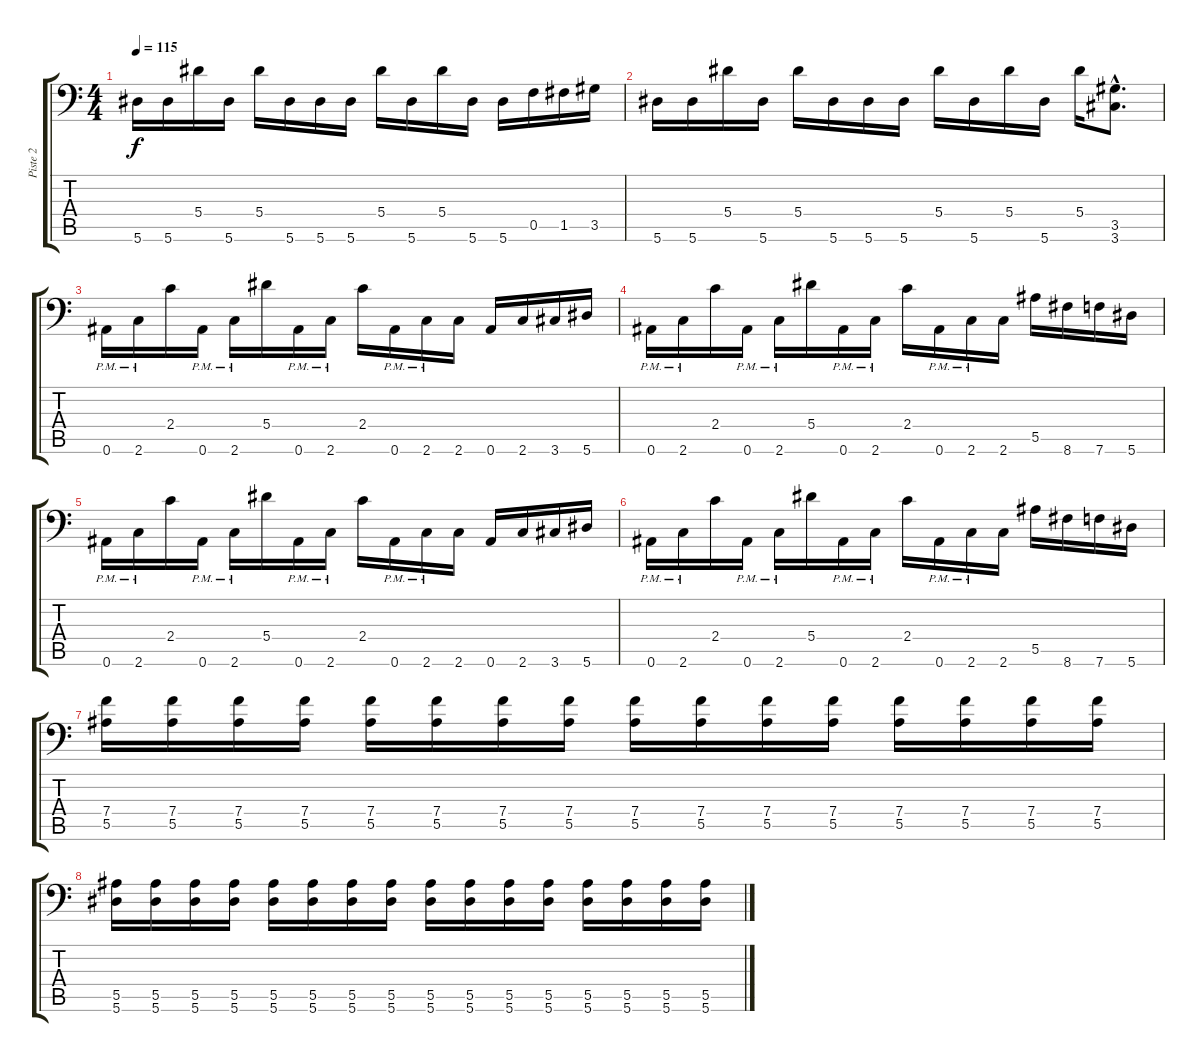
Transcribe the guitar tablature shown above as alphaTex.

\track ("Piste 2" "Piste 2") {instrument distortionguitar}
\staff {score tabs}
\tuning (C4 G3 Eb3 Bb2 F2 Bb1) {hide}
\ts (4 4)
\tempo 115
\clef f4
\ks c
5.6.16{dy f} 5.6.16 5.4.16 5.6.16 5.4.16 5.6.16 5.6.16 5.6.16 5.4.16 5.6.16 5.4.16 5.6.16 5.6.16 0.5.16 1.5.16 3.5.16 |
5.6.16 5.6.16 5.4.16 5.6.16 5.4.16 5.6.16 5.6.16 5.6.16 5.4.16 5.6.16 5.4.16 5.6.16 5.4.16 (3.5{hac} 3.6{hac}).8{d} |
0.6{pm}.16 2.6{pm}.16 2.4.16 0.6{pm}.16 2.6{pm}.16 5.4.16 0.6{pm}.16 2.6{pm}.16 2.4.16 0.6{pm}.16 2.6{pm}.16 2.6.16 0.6.16 2.6.16 3.6.16 5.6.16 |
0.6{pm}.16 2.6{pm}.16 2.4.16 0.6{pm}.16 2.6{pm}.16 5.4.16 0.6{pm}.16 2.6{pm}.16 2.4.16 0.6{pm}.16 2.6{pm}.16 2.6.16 5.5.16 8.6.16 7.6.16 5.6.16 |
0.6{pm}.16 2.6{pm}.16 2.4.16 0.6{pm}.16 2.6{pm}.16 5.4.16 0.6{pm}.16 2.6{pm}.16 2.4.16 0.6{pm}.16 2.6{pm}.16 2.6.16 0.6.16 2.6.16 3.6.16 5.6.16 |
0.6{pm}.16 2.6{pm}.16 2.4.16 0.6{pm}.16 2.6{pm}.16 5.4.16 0.6{pm}.16 2.6{pm}.16 2.4.16 0.6{pm}.16 2.6{pm}.16 2.6.16 5.5.16 8.6.16 7.6.16 5.6.16 |
(7.4 5.5).16 (7.4 5.5).16 (7.4 5.5).16 (7.4 5.5).16 (7.4 5.5).16 (7.4 5.5).16 (7.4 5.5).16 (7.4 5.5).16 (7.4 5.5).16 (7.4 5.5).16 (7.4 5.5).16 (7.4 5.5).16 (7.4 5.5).16 (7.4 5.5).16 (7.4 5.5).16 (7.4 5.5).16 |
(5.5 5.6).16 (5.5 5.6).16 (5.5 5.6).16 (5.5 5.6).16 (5.5 5.6).16 (5.5 5.6).16 (5.5 5.6).16 (5.5 5.6).16 (5.5 5.6).16 (5.5 5.6).16 (5.5 5.6).16 (5.5 5.6).16 (5.5 5.6).16 (5.5 5.6).16 (5.5 5.6).16 (5.5 5.6).16
